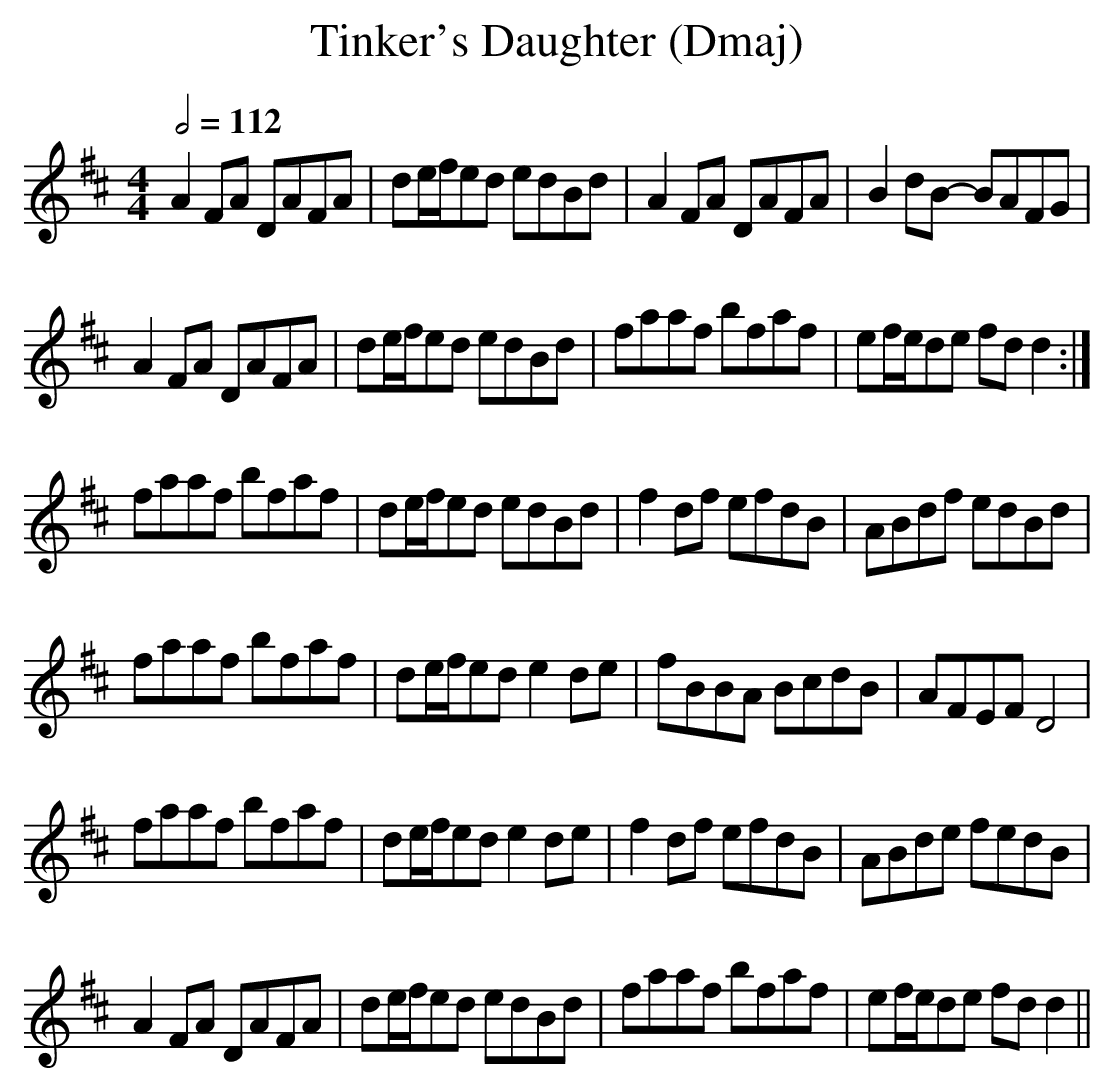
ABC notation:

X:1
T:Tinker's Daughter (Dmaj)
Q:1/2=112
M:4/4
L:1/8
K:Dmaj
A2FA DAFA|de/f/ed edBd|A2FA DAFA|B2dB- BAFG|
A2FA DAFA|de/f/ed edBd|faaf bfaf|ef/e/de fdd2:|
faaf bfaf|de/f/ed edBd|f2df efdB|ABdf edBd|
faaf bfaf|de/f/ed e2de|fBBA BcdB|AFEF D4|
faaf bfaf|de/f/ed e2de|f2 df efdB|ABde fedB|
A2FA DAFA|de/f/ed edBd|faaf bfaf|ef/e/de fdd2||
